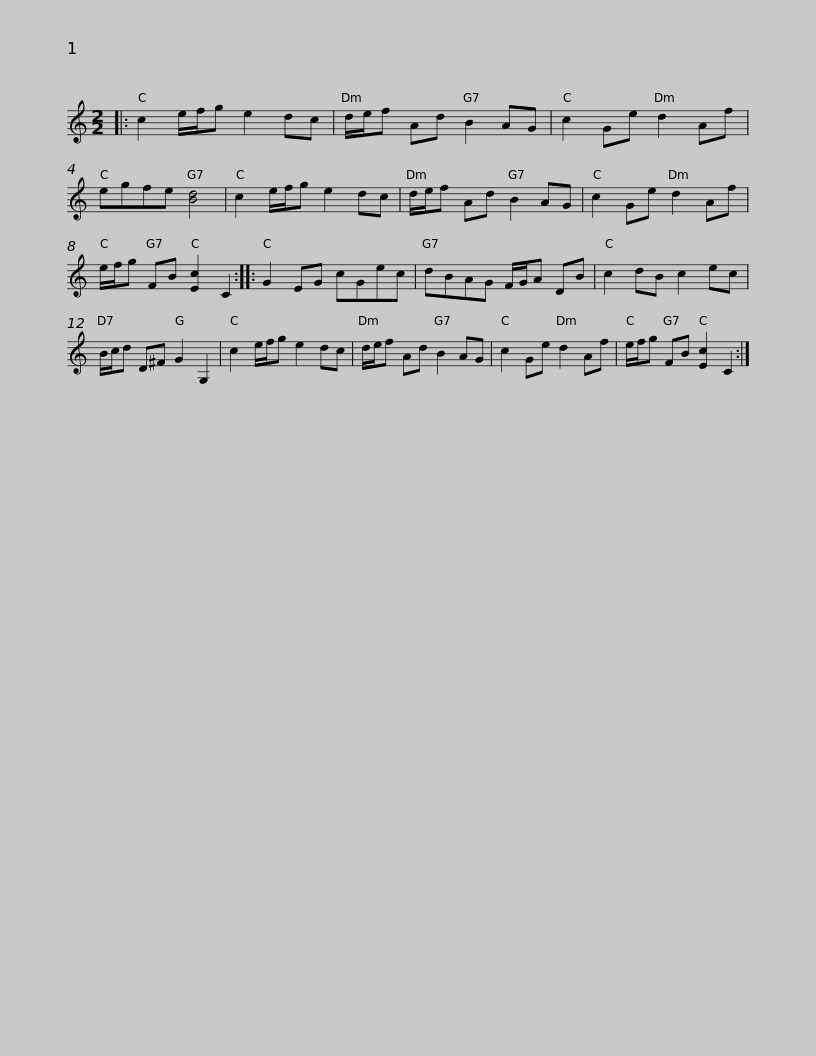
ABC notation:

X:1
L:1/8
M:2/2
I:linebreak $
K:C
V:1 treble
V:1
|: c2 e/f/g e2 dc | d/e/f Ad B2 AG | c2 Ge d2 Af | egfe [Bd]4 | c2 e/f/g e2 dc | %5
 d/e/f Ad B2 AG |$ c2 Ge d2 Af | e/f/g FB [Ec]2 C2 :: G2 EG cGec | dBAG F/G/A DB | %10
 c2 dB c2 ec | B/c/d D^F G2 G,2 |$ c2 e/f/g e2 dc | d/e/f Ad B2 AG | c2 Ge d2 Af | %15
 e/f/g FB [Ec]2 C2 :| %16
